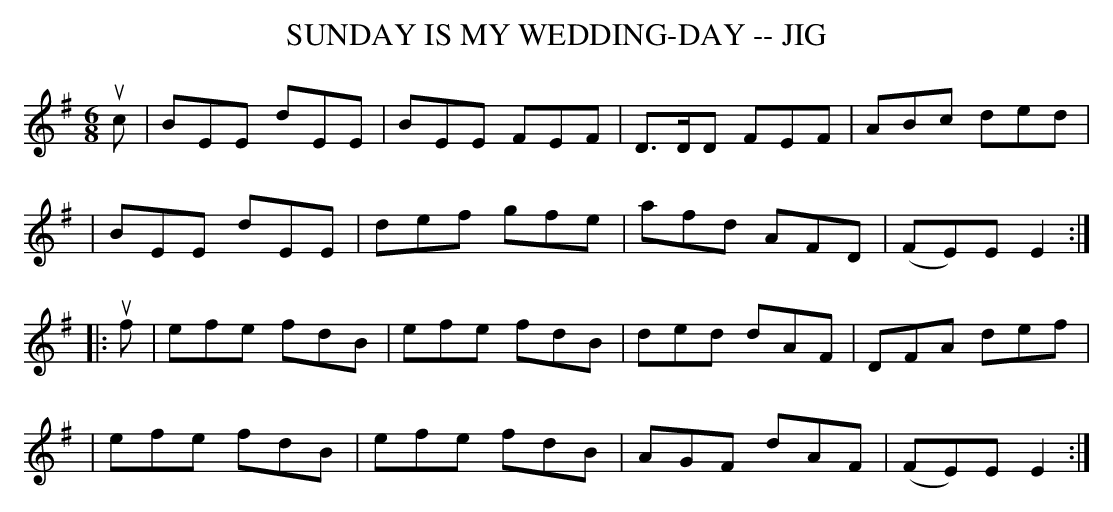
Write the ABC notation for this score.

X:1
T: SUNDAY IS MY WEDDING-DAY -- JIG
M: 6/8
L: 1/8
K: Em
uc \
| BEE dEE | BEE FEF | D>DD FEF | ABc ded |
| BEE dEE | def gfe | afd AFD | (FE)E E2 :|
|: uf \
| efe fdB | efe fdB | ded dAF | DFA def |
| efe fdB | efe fdB | AGF dAF | (FE)E E2 :|
